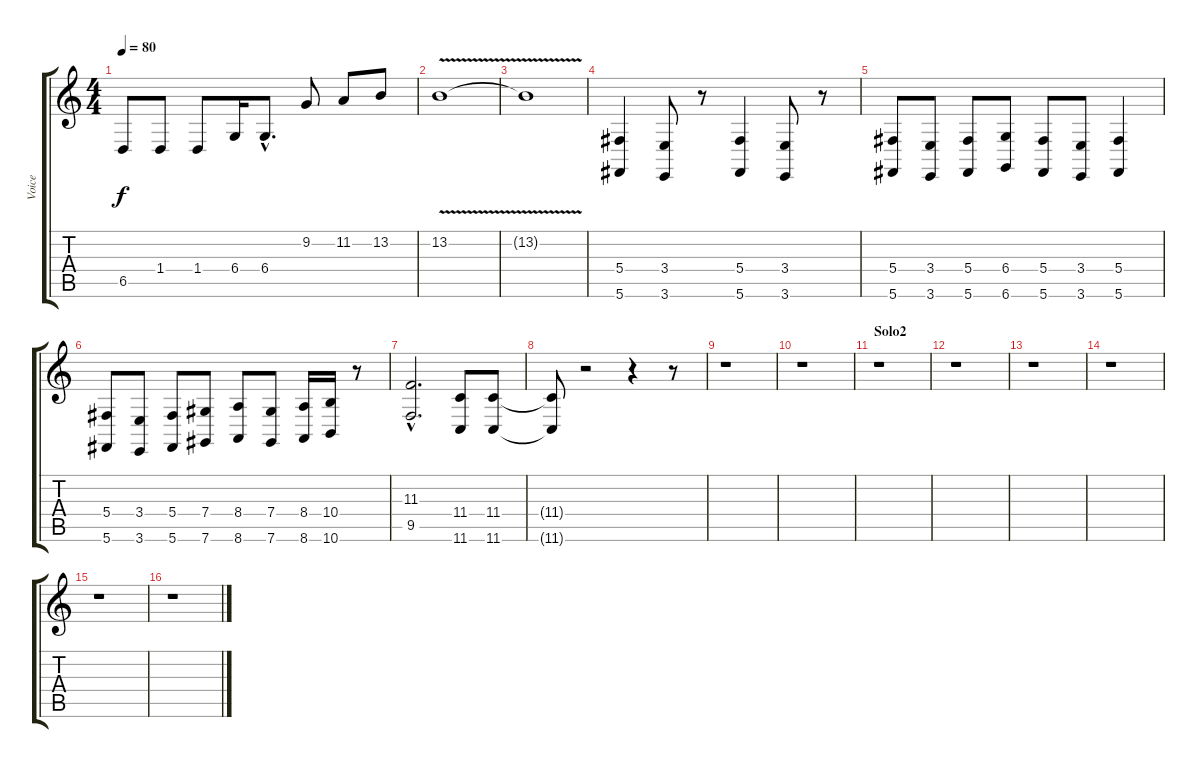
\track ("Voice" "Voice") {instrument trumpet}
\staff {score tabs}
\tuning (Eb4 Bb3 Gb3 Db3 Ab2 Db2) {hide}
\ts (4 4)
\tempo 80
\clef g2
\ks c
6.5{t}.8{dy f} 1.4.8 1.4.8 6.4.16 6.4{hac}.8{d} 9.2.8 11.2.8 13.2.8 |
13.2{v}.1 |
13.2{t}.1 |
(5.4 5.6).4 (3.4 3.6).8 r.8 (5.4 5.6).4 (3.4 3.6).8 r.8 |
(5.4 5.6).8 (3.4 3.6).8 (5.4 5.6).8 (6.4 6.6).8 (5.4 5.6).8 (3.4 3.6).8 (5.4 5.6).4 |
(5.4 5.6).8 (3.4 3.6).8 (5.4 5.6).8 (7.4 7.6).8 (8.4 8.6).8 (7.4 7.6).8 (8.4 8.6).16 (10.4 10.6).16 r.8 |
(11.3{hac} 9.5{hac}).2{d} (11.4 11.6).8 (11.4 11.6).8 |
(11.4{t} 11.6{t}).8 r.2 r.4 r.8 |
r.1 |
r.1 |
\section ("" "Solo2")
r.1 |
r.1 |
r.1 |
r.1 |
r.1 |
r.1
